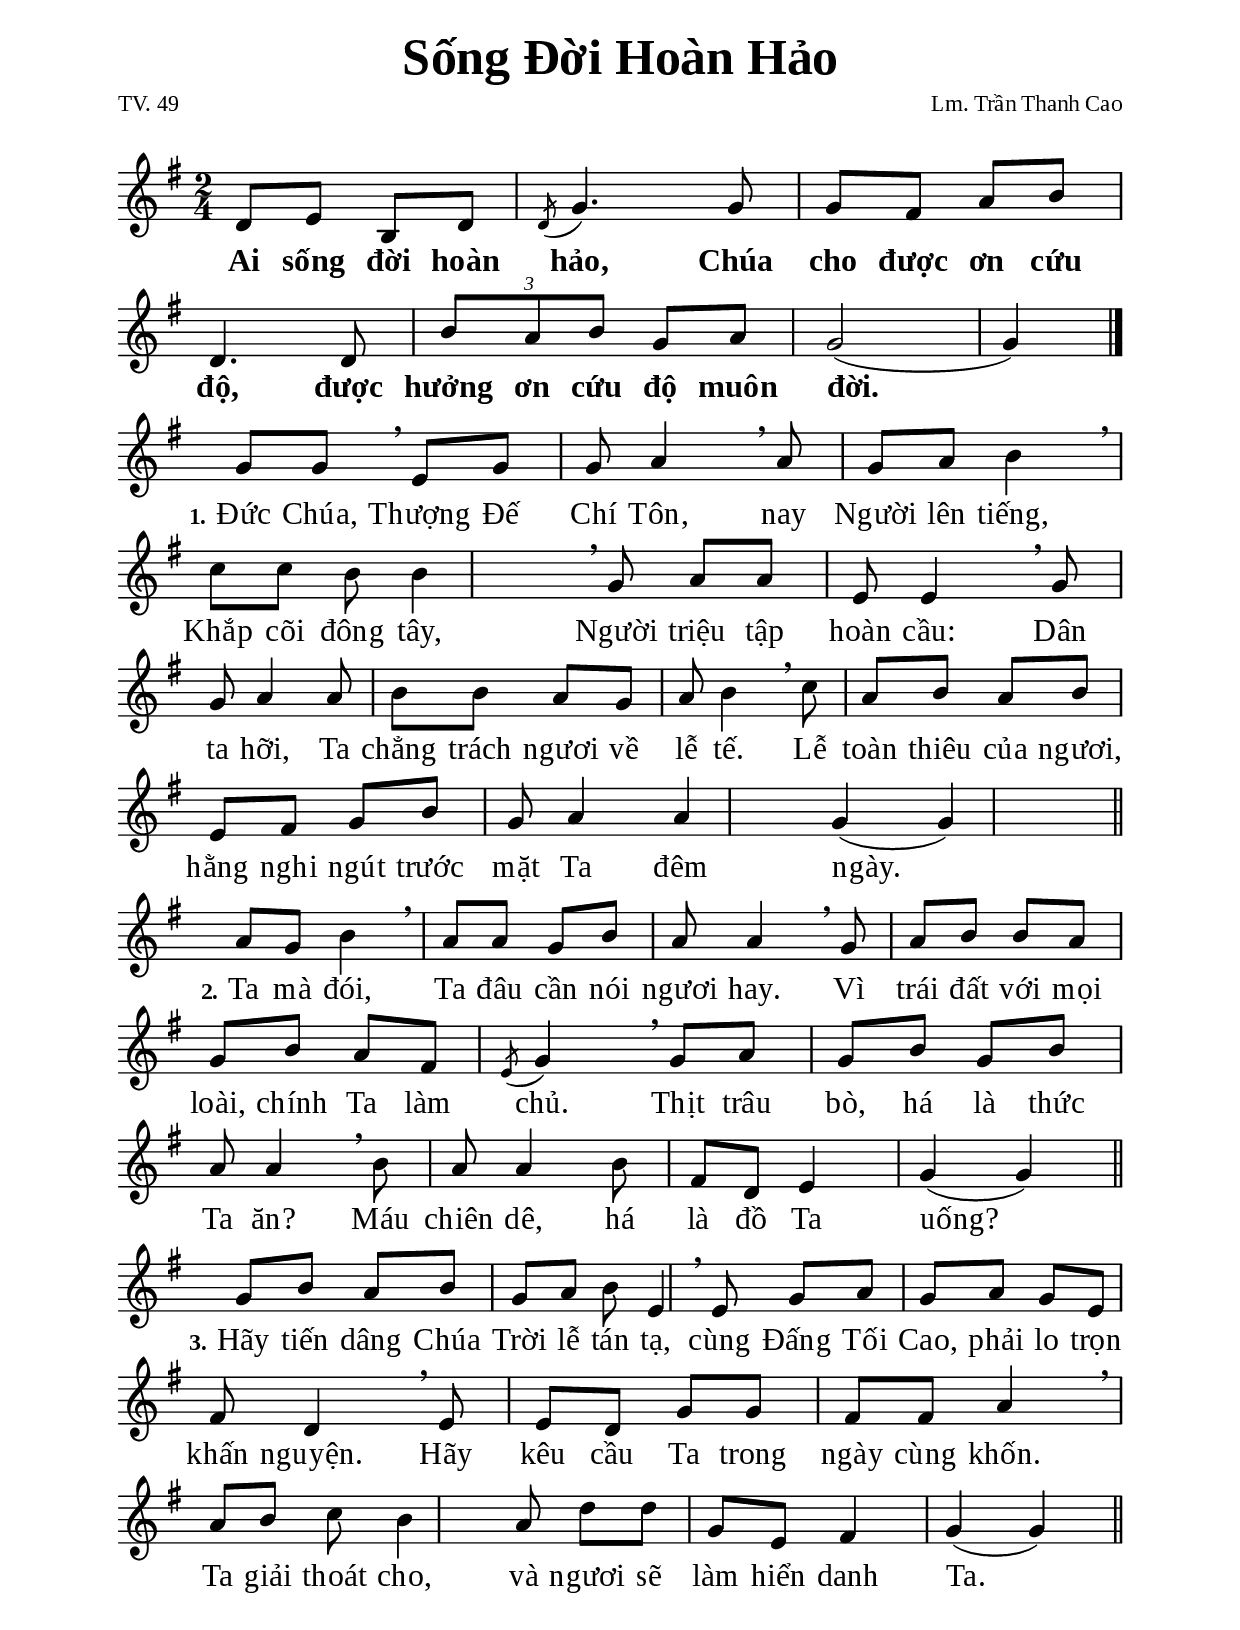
% Cài đặt chung
\version "2.20.0"
\include "english.ly"

\header {
  title = \markup { \fontsize #3 "Sống Đời Hoàn Hảo" }
  poet = "TV. 49"
  composer = "Lm. Trần Thanh Cao"
  arranger = " "
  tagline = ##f
}

\paper {
  #(set-paper-size "a4")
  top-margin = 15\mm
  bottom-margin = 15\mm
  left-margin = 20\mm
  right-margin = 20\mm
  indent = #0
  #(define fonts
    (make-pango-font-tree
      "Liberation Serif"
      "Liberation Serif"
      "Liberation Serif"
      (/ 20 20)))
  page-count = #1
}

% Nhạc điệp khúc
nhacDiepKhuc= \relative c' {
  d8 e b d |
  \acciaccatura d8 g4. g8 |
  g fs a b |
  d,4. d8 |
  \tuplet 3/2 { b'8 a b } g a |
  g2 ( |
  g4) \bar "|."
}

% Nhạc phiên khúc
nhacPhienKhucMot = \relative c'' {
  g8 g \breathe
  e g g a4 \breathe
  a8 g a b4 \breathe
  c8 c b b4 \breathe
  g8 a a e e4 \breathe
  g8 g a4 a8 b b a g a b4 \breathe
  c8 a b a b e, fs g b g a4 a g (g) \bar "||"
}

nhacPhienKhucHai = \relative c'' {
  a8 g b4 \breathe
  a8 a g b a a4 \breathe
  g8 a b b a g b a fs \acciaccatura e8 g4 \breathe
  g8 a g b g b a a4 \breathe
  b8 a a4 b8 fs d e4 g (g) \bar "||"
}

nhacPhienKhucBa = \relative c'' {
  g8 b a b g a b e,4 \breathe
  e8 g a g a g e fs d4 \breathe
  e8 e d g g fs fs a4 \breathe
  a8 b c b4 a8 d d g, e fs4 g (g) \bar "||"
}

% Lời điệp khúc
loiDiepKhuc = \lyricmode {
  Ai sống đời hoàn hảo,
  Chúa cho được ơn cứu độ,
  được hưởng ơn cứu độ muôn đời.
}

% Lời phiên khúc
loiPhienKhucMot = \lyricmode {
  \set stanza = #"1."
  Đức Chúa, Thượng Đế Chí Tôn,
  nay Người lên tiếng,
  Khắp cõi đông tây,
  Người triệu tập hoàn cầu:
  Dân ta hỡi, Ta chẳng trách ngươi về lễ tế.
  Lễ toàn thiêu của ngươi,
  hằng nghi ngút trước mặt Ta đêm ngày.
}

loiPhienKhucHai = \lyricmode {
  \set stanza = #"2."
  Ta mà đói, Ta đâu cần nói ngươi hay.
  Vì trái đất với mọi loài,
  chính Ta làm chủ.
  Thịt trâu bò, há là thức Ta ăn?
  Máu chiên dê, há là đồ Ta uống?
}

loiPhienKhucBa = \lyricmode {
  \set stanza = #"3."
  Hãy tiến dâng Chúa Trời lễ tán tạ,
  cùng Đấng Tối Cao, phải lo trọn khấn nguyện.
  Hãy kêu cầu Ta trong ngày cùng khốn.
  Ta giải thoát cho, và ngươi sẽ làm hiển danh Ta.
}


% Dàn trang
\score {
  \new ChoirStaff <<
    \new Staff = diepKhuc \with {
        \consists "Merge_rests_engraver"
        \magnifyStaff #(magstep +1)
      }
      <<
      \new Voice = beSop {
        \key g \major \time 2/4 \stemNeutral \nhacDiepKhuc
      }
    >>
    \new Lyrics \lyricsto beSop \loiDiepKhuc
  >>
  \layout {
    \override Lyrics.LyricText.font-series = #'bold
    \override Lyrics.LyricText.font-size = #+3
    \override Lyrics.LyricSpace.minimum-distance = #2.0
    \override Score.BarNumber.break-visibility = ##(#f #f #f)
  }
}

\score {
  \new ChoirStaff <<
    \new Staff = phienKhuc \with {
        \magnifyStaff #(magstep +1)
      }
      <<
      \new Voice = beSop {
        \key g \major \time 2/4 \nhacPhienKhucMot
      }
    >>
    \new Lyrics \lyricsto beSop \loiPhienKhucMot
  >>
  \layout {
    \override Staff.TimeSignature.transparent = ##t
    \override Lyrics.LyricText.font-size = #+3
    \override Lyrics.LyricSpace.minimum-distance = #1.0
    \override Score.BarNumber.break-visibility = ##(#f #f #f)
  } 
}

\score {
  \new ChoirStaff <<
    \new Staff = phienKhuc \with {
        \magnifyStaff #(magstep +1)
      }
      <<
      \new Voice = beSop {
        \key g \major \time 2/4 \nhacPhienKhucHai
      }
    >>
    \new Lyrics \lyricsto beSop \loiPhienKhucHai
  >>
  \layout {
    \override Staff.TimeSignature.transparent = ##t
    \override Lyrics.LyricText.font-size = #+3
    \override Lyrics.LyricSpace.minimum-distance = #1.0
    \override Score.BarNumber.break-visibility = ##(#f #f #f)
  } 
}

\score {
  \new ChoirStaff <<
    \new Staff = phienKhuc \with {
        \magnifyStaff #(magstep +1)
      }
      <<
      \new Voice = beSop {
        \key g \major \time 2/4 \nhacPhienKhucBa
      }
    >>
    \new Lyrics \lyricsto beSop \loiPhienKhucBa
  >>
  \layout {
    \override Staff.TimeSignature.transparent = ##t
    \override Lyrics.LyricText.font-size = #+3
    \override Lyrics.LyricSpace.minimum-distance = #1.0
    \override Score.BarNumber.break-visibility = ##(#f #f #f)
  } 
}
